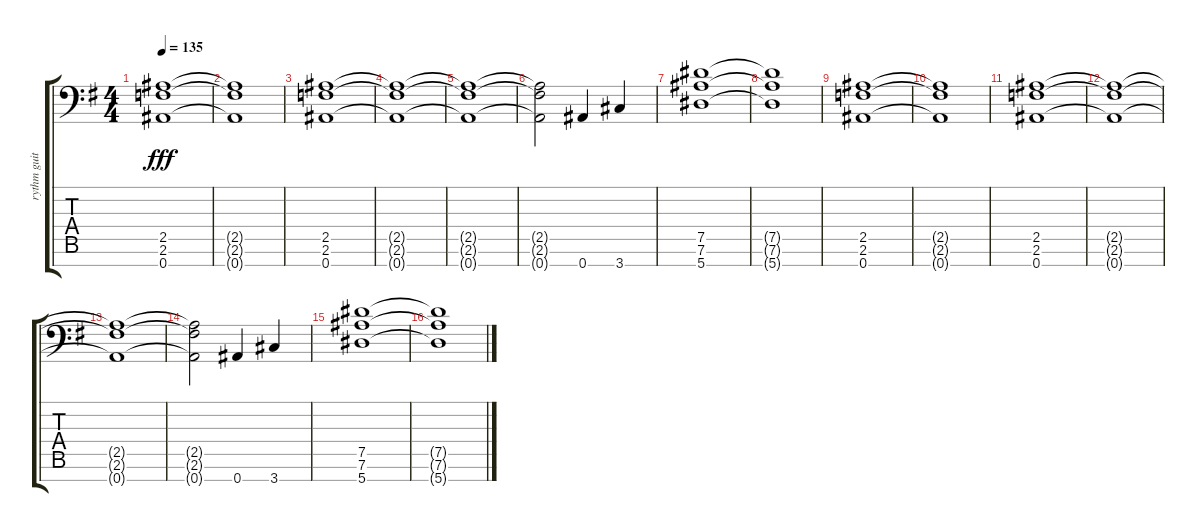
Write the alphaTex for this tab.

\track ("rythm guitar" "rythm guit") {instrument distortionguitar}
\staff {score tabs}
\tuning (Eb4 Bb3 Gb3 Db3 Ab2 Eb2 Bb1) {hide}
\ts (4 4)
\tempo 135
\clef f4
\ks eminor
(2.5{t} 2.6{t} 0.7{t}).1{dy fff} |
(2.5{t} 2.6{t} 0.7{t}).1 |
(2.5 2.6 0.7).1{volume 12} |
(2.5{t} 2.6{t} 0.7{t}).1 |
(2.5{t} 2.6{t} 0.7{t}).1 |
(2.5{t} 2.6{t} 0.7{t}).2 0.7.4 3.7.4 |
(7.5 7.6 5.7).1 |
(7.5{t} 7.6{t} 5.7{t}).1 |
(2.5 2.6 0.7).1 |
(2.5{t} 2.6{t} 0.7{t}).1 |
(2.5 2.6 0.7).1 |
(2.5{t} 2.6{t} 0.7{t}).1 |
(2.5{t} 2.6{t} 0.7{t}).1 |
(2.5{t} 2.6{t} 0.7{t}).2 0.7.4 3.7.4 |
(7.5 7.6 5.7).1 |
(7.5{t} 7.6{t} 5.7{t}).1
